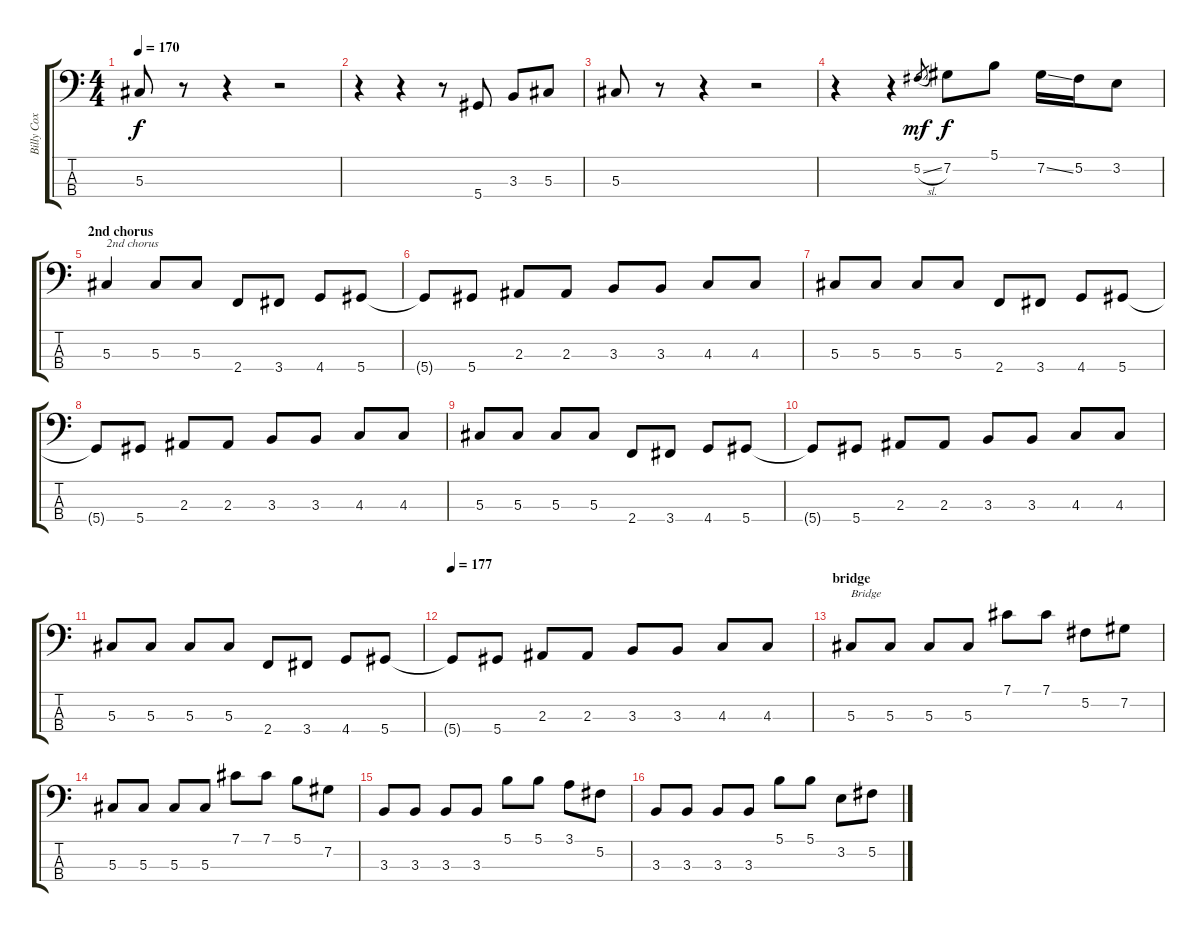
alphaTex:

\track ("Billy Cox - Bass" "Billy Cox ") {instrument electricbassfinger}
\staff {score tabs}
\tuning (Gb2 Db2 Ab1 Eb1) {hide}
\ts (4 4)
\tempo 170
\clef f4
\ks c
5.3.8{dy f} r.8 r.4 r.2 |
r.4 r.4 r.8 5.4.8 3.3.8 5.3.8 |
5.3.8 r.8 r.4 r.2 |
r.4 r.4 5.2{sl}.8{gr dy mf} 7.2.8{dy f} 5.1.8 7.2{ss}.16 5.2.16 3.2.8 |
\section ("" "2nd chorus")
5.3.4{txt "2nd chorus"} 5.3.8 5.3.8 2.4.8 3.4.8 4.4.8 5.4.8 |
5.4{t}.8 5.4.8 2.3.8 2.3.8 3.3.8 3.3.8 4.3.8 4.3.8 |
5.3.8 5.3.8 5.3.8 5.3.8 2.4.8 3.4.8 4.4.8 5.4.8 |
5.4{t}.8 5.4.8 2.3.8 2.3.8 3.3.8 3.3.8 4.3.8 4.3.8 |
5.3.8 5.3.8 5.3.8 5.3.8 2.4.8 3.4.8 4.4.8 5.4.8 |
5.4{t}.8 5.4.8 2.3.8 2.3.8 3.3.8 3.3.8 4.3.8 4.3.8 |
5.3.8 5.3.8 5.3.8 5.3.8 2.4.8 3.4.8 4.4.8 5.4.8 |
\tempo 177
5.4{t}.8 5.4.8 2.3.8 2.3.8 3.3.8 3.3.8 4.3.8 4.3.8 |
\section ("" "bridge")
5.3.8{txt "Bridge"} 5.3.8 5.3.8 5.3.8 7.1.8 7.1.8 5.2.8 7.2.8 |
5.3.8 5.3.8 5.3.8 5.3.8 7.1.8 7.1.8 5.1.8 7.2.8 |
3.3.8 3.3.8 3.3.8 3.3.8 5.1.8 5.1.8 3.1.8 5.2.8 |
3.3.8 3.3.8 3.3.8 3.3.8 5.1.8 5.1.8 3.2.8 5.2.8
